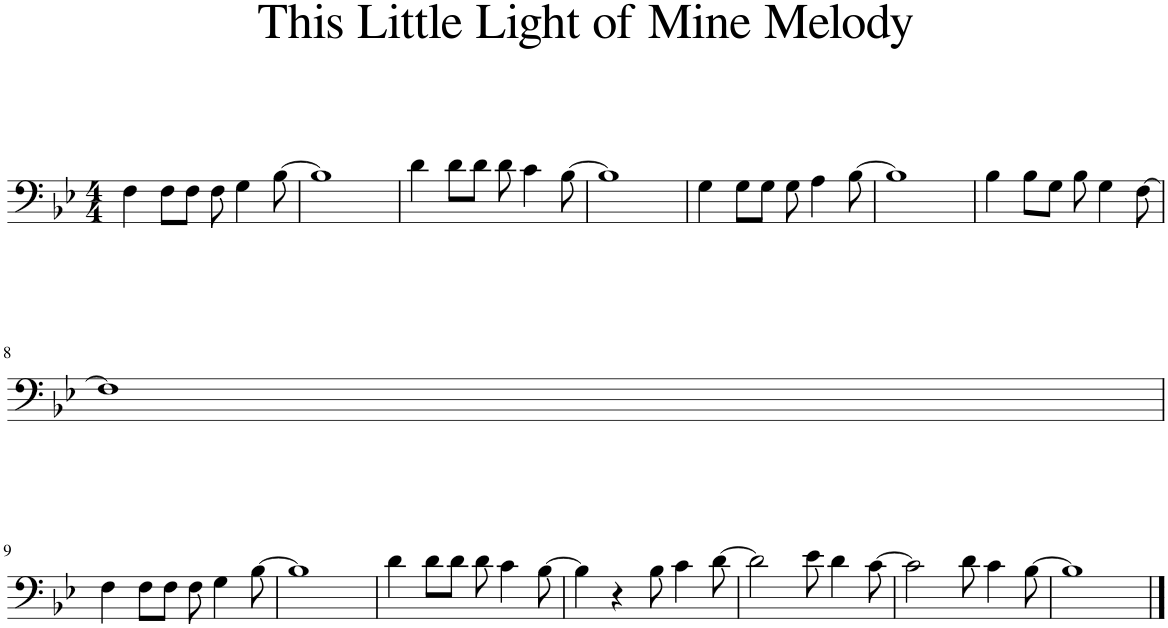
**kern
*part1
*staff1
*I"Trombone
*I'Tbn.
*clefF4
*k[b-e-]
*M4/4
=1
4F\
8F\L
8F\J
8F\
4G\
[8B-\
=2
1B-]
=3
4d\
8d\L
8d\J
8d\
4c\
[8B-\
=4
1B-]
=5
4G\
8G\L
8G\J
8G\
4A\
[8B-\
=6
1B-]
=7
4B-\
8B-\L
8G\J
8B-\
4G\
[8F\
!!LO:LB:g=z
=8
1F]
!!LO:LB:g=z
=9
4F\
8F\L
8F\J
8F\
4G\
[8B-\
=10
1B-]
=11
4d\
8d\L
8d\J
8d\
4c\
[8B-\
=12
4B-\]
4r
8B-\
4c\
[8d\
=13
2d\]
8e-\
4d\
[8c\
=14
2c\]
8d\
4c\
[8B-\
=15
1B-]
==
*-
